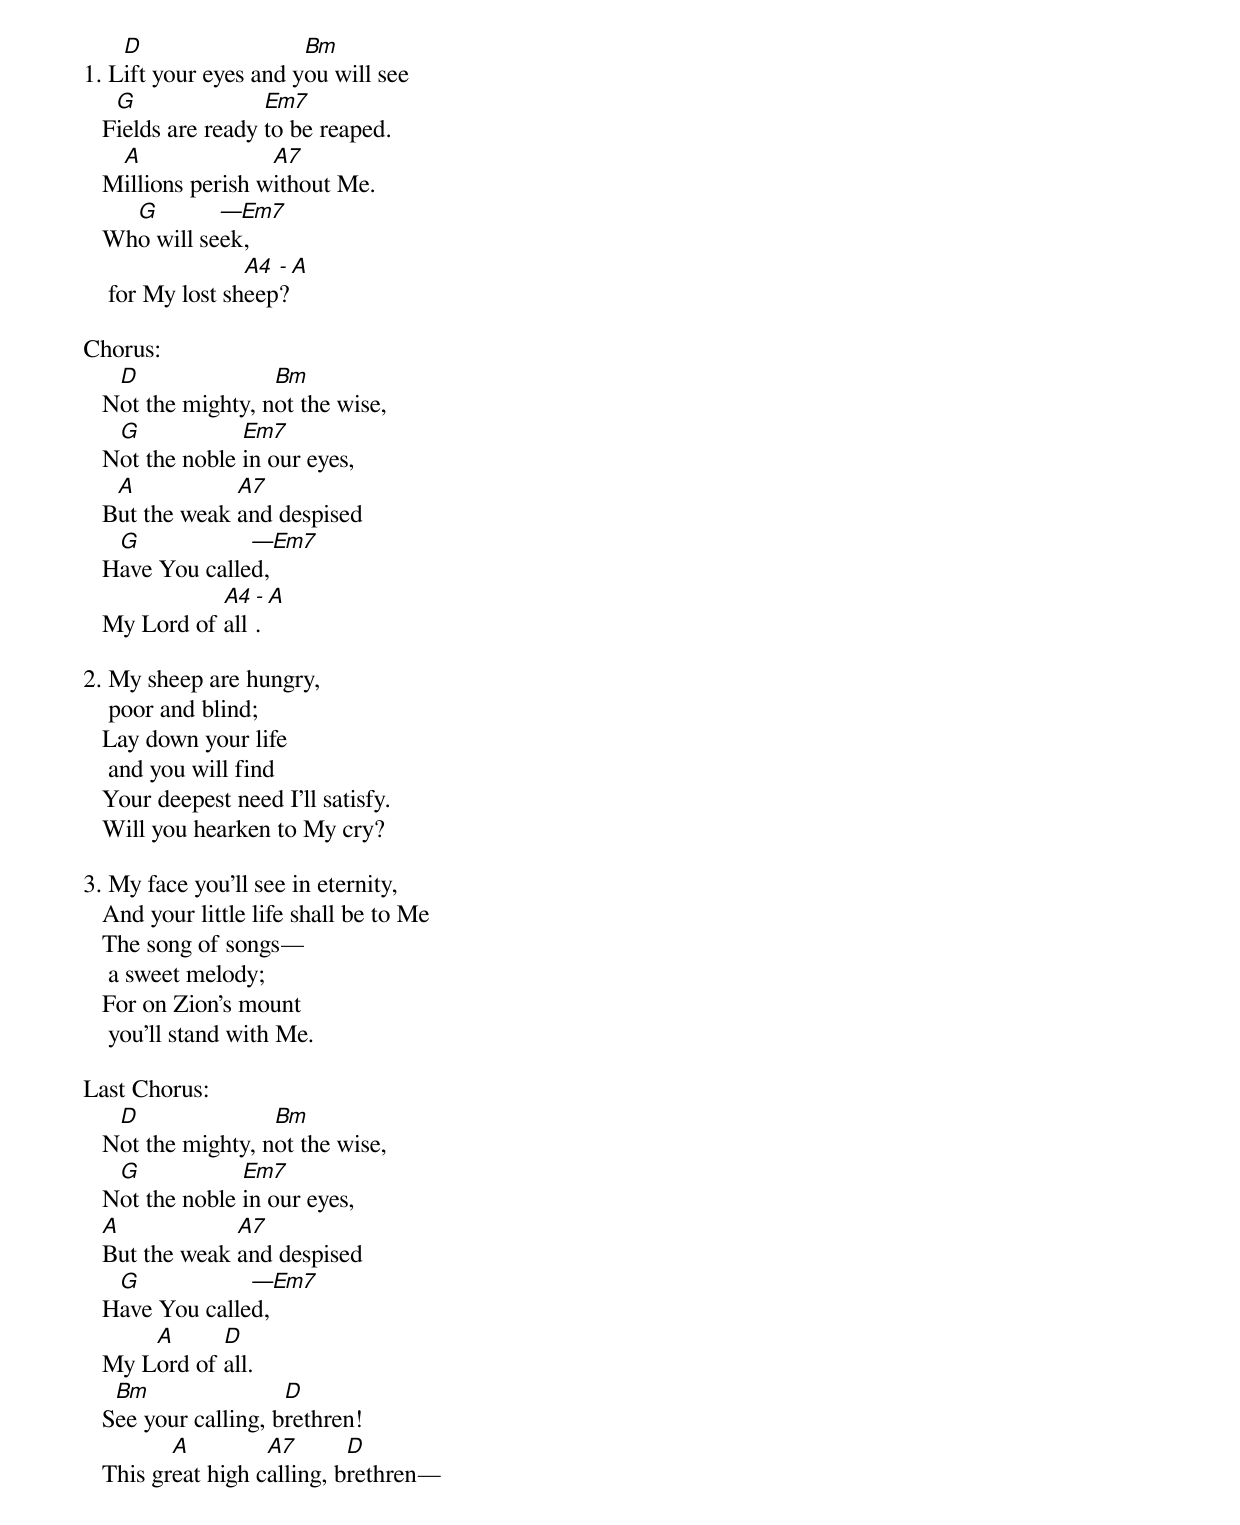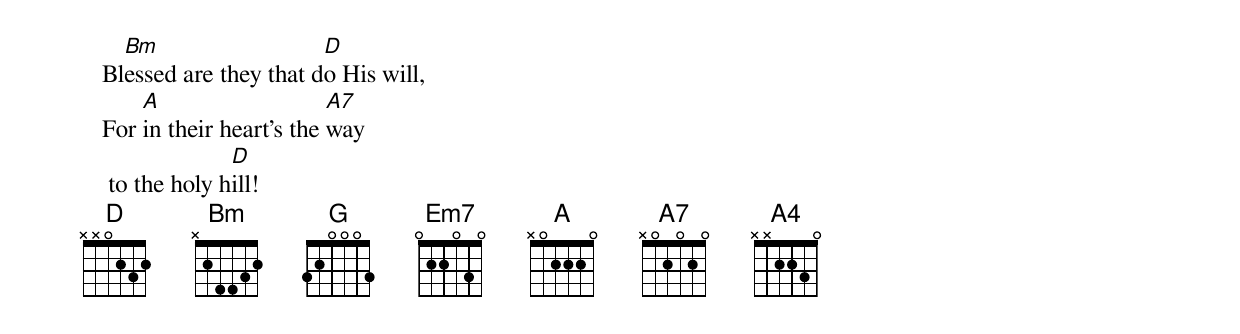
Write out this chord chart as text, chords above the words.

    D                  Bm
1. Lift your eyes and you will see
    G               Em7
   Fields are ready to be reaped.
    A               A7
   Millions perish without Me.
     G        —Em7
   Who will seek,
                  A4 - A
    for My lost sheep?

Chorus:
    D               Bm
   Not the mighty, not the wise,
    G            Em7
   Not the noble in our eyes,
    A           A7
   But the weak and despised
    G            —Em7
   Have You called,
              A4 - A
   My Lord of all.

2. My sheep are hungry,
    poor and blind;
   Lay down your life
    and you will find
   Your deepest need I’ll satisfy.
   Will you hearken to My cry?

3. My face you’ll see in eternity,
   And your little life shall be to Me
   The song of songs—
    a sweet melody;
   For on Zion’s mount
    you’ll stand with Me.

Last Chorus:
    D               Bm
   Not the mighty, not the wise,
    G            Em7
   Not the noble in our eyes,
   A            A7
   But the weak and despised
    G            —Em7
   Have You called,
       A      D
   My Lord of all.
    Bm                D
   See your calling, brethren!
          A         A7       D
   This great high calling, brethren—
     Bm                   D
   Blessed are they that do His will,
       A                    A7
   For in their heart’s the way
                 D
    to the holy hill!
